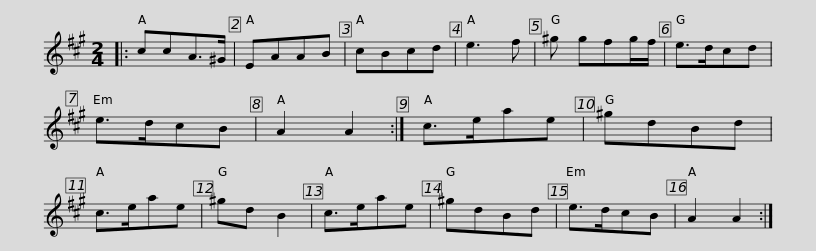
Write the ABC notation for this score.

X:1
L:1/8
M:2/4
I:linebreak $
K:A
V:1 treble
V:1
|: ccA>^G | EAAB | cBcd | e3 f | ^g gfg/f/ | %5
 e>dcd | e>dcB | A2 A2 :| c>eae |$ ^gdBd | %10
 c>eae | ^gd B2 | c>eae | ^gdBd | e>dcB | %15
 A2 A2 :| %16
